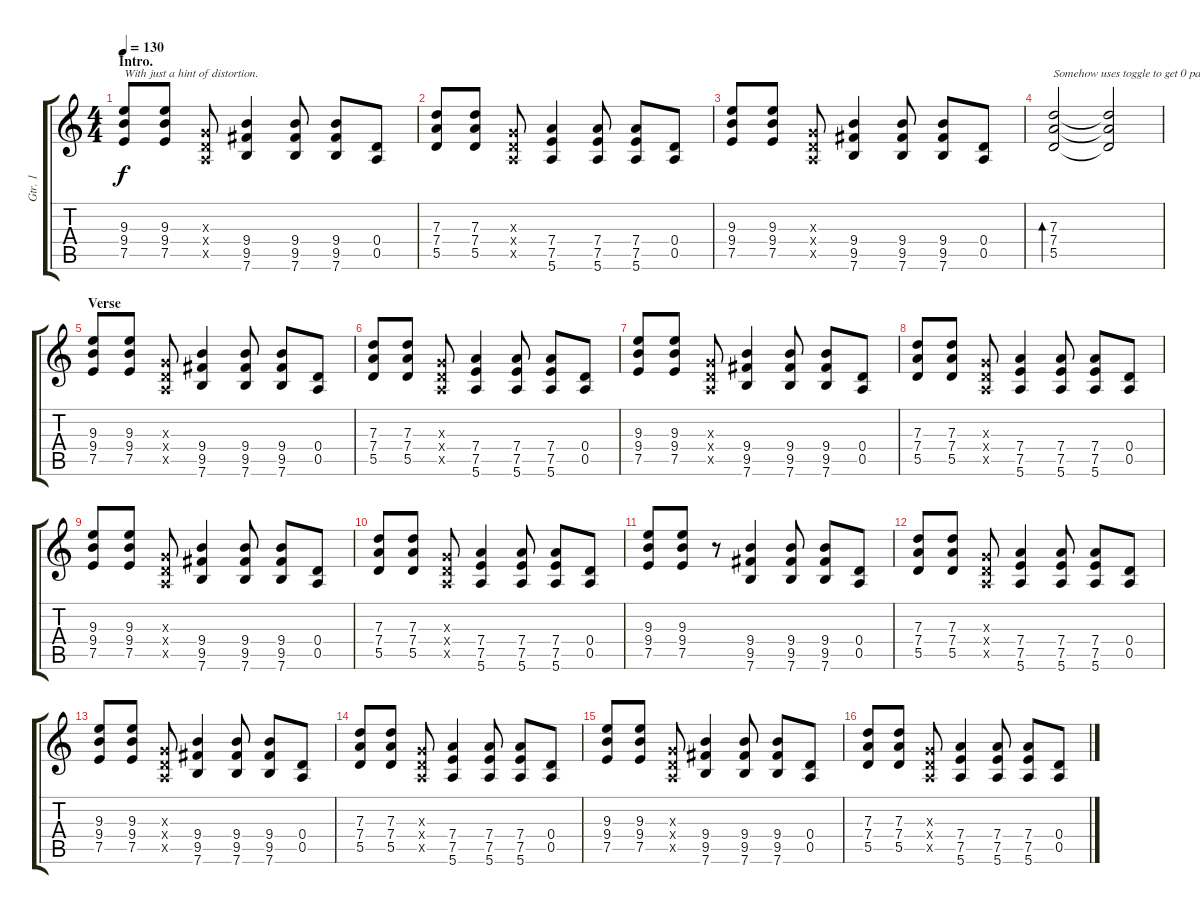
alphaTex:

\track ("Gtr. 1" "Gtr. 1") {instrument distortionguitar}
\staff {score tabs}
\tuning (E4 B3 G3 D3 A2 E2) {hide}
\ts (4 4)
\section ("" "Intro.")
\tempo 130
\clef g2
\ks c
(9.3 9.4 7.5).8{txt "With just a hint of distortion." dy f volume 10 instrument electricguitarclean} (9.3 9.4 7.5).8 (0.3{x} 0.4{x} 0.5{x}).8 (9.4 9.5 7.6).4 (9.4 9.5 7.6).8 (9.4 9.5 7.6).8 (0.4 0.5).8 |
(7.3 7.4 5.5).8 (7.3 7.4 5.5).8 (0.3{x} 0.4{x} 0.5{x}).8 (7.4 7.5 5.6).4 (7.4 7.5 5.6).8 (7.4 7.5 5.6).8 (0.4 0.5).8 |
(9.3 9.4 7.5).8 (9.3 9.4 7.5).8 (0.3{x} 0.4{x} 0.5{x}).8 (9.4 9.5 7.6).4 (9.4 9.5 7.6).8 (9.4 9.5 7.6).8 (0.4 0.5).8 |
(7.3 7.4 5.5).2{bd 60 txt "Somehow uses toggle to get 0 pan."} (7.3{t} 7.4{t} 5.5{t}).2{balance 8} |
\section ("" "Verse")
(9.3 9.4 7.5).8{balance 0 instrument electricguitarclean} (9.3 9.4 7.5).8 (0.3{x} 0.4{x} 0.5{x}).8 (9.4 9.5 7.6).4 (9.4 9.5 7.6).8 (9.4 9.5 7.6).8 (0.4 0.5).8 |
(7.3 7.4 5.5).8 (7.3 7.4 5.5).8 (0.3{x} 0.4{x} 0.5{x}).8 (7.4 7.5 5.6).4 (7.4 7.5 5.6).8 (7.4 7.5 5.6).8 (0.4 0.5).8 |
(9.3 9.4 7.5).8 (9.3 9.4 7.5).8 (0.3{x} 0.4{x} 0.5{x}).8 (9.4 9.5 7.6).4 (9.4 9.5 7.6).8 (9.4 9.5 7.6).8 (0.4 0.5).8 |
(7.3 7.4 5.5).8 (7.3 7.4 5.5).8 (0.3{x} 0.4{x} 0.5{x}).8 (7.4 7.5 5.6).4 (7.4 7.5 5.6).8 (7.4 7.5 5.6).8 (0.4 0.5).8 |
(9.3 9.4 7.5).8{instrument electricguitarclean} (9.3 9.4 7.5).8 (0.3{x} 0.4{x} 0.5{x}).8 (9.4 9.5 7.6).4 (9.4 9.5 7.6).8 (9.4 9.5 7.6).8 (0.4 0.5).8 |
(7.3 7.4 5.5).8 (7.3 7.4 5.5).8 (0.3{x} 0.4{x} 0.5{x}).8 (7.4 7.5 5.6).4 (7.4 7.5 5.6).8 (7.4 7.5 5.6).8 (0.4 0.5).8 |
(9.3 9.4 7.5).8 (9.3 9.4 7.5).8 r.8 (9.4 9.5 7.6).4 (9.4 9.5 7.6).8 (9.4 9.5 7.6).8 (0.4 0.5).8 |
(7.3 7.4 5.5).8 (7.3 7.4 5.5).8 (0.3{x} 0.4{x} 0.5{x}).8 (7.4 7.5 5.6).4 (7.4 7.5 5.6).8 (7.4 7.5 5.6).8 (0.4 0.5).8 |
(9.3 9.4 7.5).8 (9.3 9.4 7.5).8 (0.3{x} 0.4{x} 0.5{x}).8 (9.4 9.5 7.6).4 (9.4 9.5 7.6).8 (9.4 9.5 7.6).8 (0.4 0.5).8 |
(7.3 7.4 5.5).8 (7.3 7.4 5.5).8 (0.3{x} 0.4{x} 0.5{x}).8 (7.4 7.5 5.6).4 (7.4 7.5 5.6).8 (7.4 7.5 5.6).8 (0.4 0.5).8 |
(9.3 9.4 7.5).8{instrument electricguitarclean} (9.3 9.4 7.5).8 (0.3{x} 0.4{x} 0.5{x}).8 (9.4 9.5 7.6).4 (9.4 9.5 7.6).8 (9.4 9.5 7.6).8 (0.4 0.5).8 |
(7.3 7.4 5.5).8 (7.3 7.4 5.5).8 (0.3{x} 0.4{x} 0.5{x}).8 (7.4 7.5 5.6).4 (7.4 7.5 5.6).8 (7.4 7.5 5.6).8 (0.4 0.5).8
